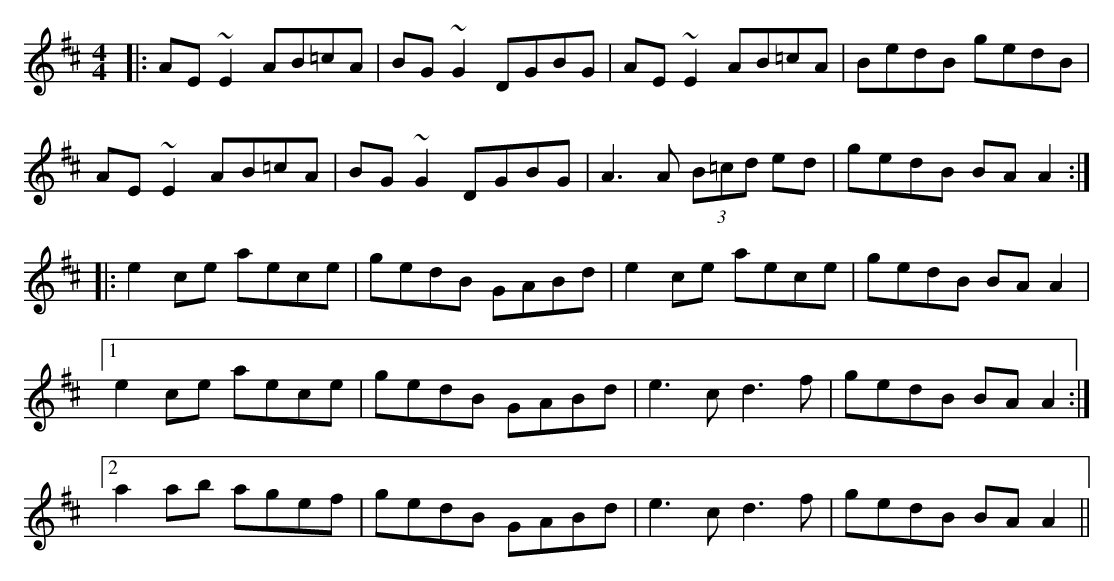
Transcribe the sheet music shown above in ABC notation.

X:1
M:4/4
K:Amix
|: AE~E2 AB=cA| BG~G2 DGBG| AE~E2 AB=cA| BedB gedB|
 AE~E2 AB=cA| BG~G2 DGBG| A3A (3B=cd ed| gedB BAA2:|
|: e2ce aece| gedB GABd| e2ce aece| gedB BAA2|
[1 e2ce aece| gedB GABd| e3c d3 f|gedB BAA2:|
[2 a2ab agef| gedB GABd| e3c d3 f|gedB BAA2||
